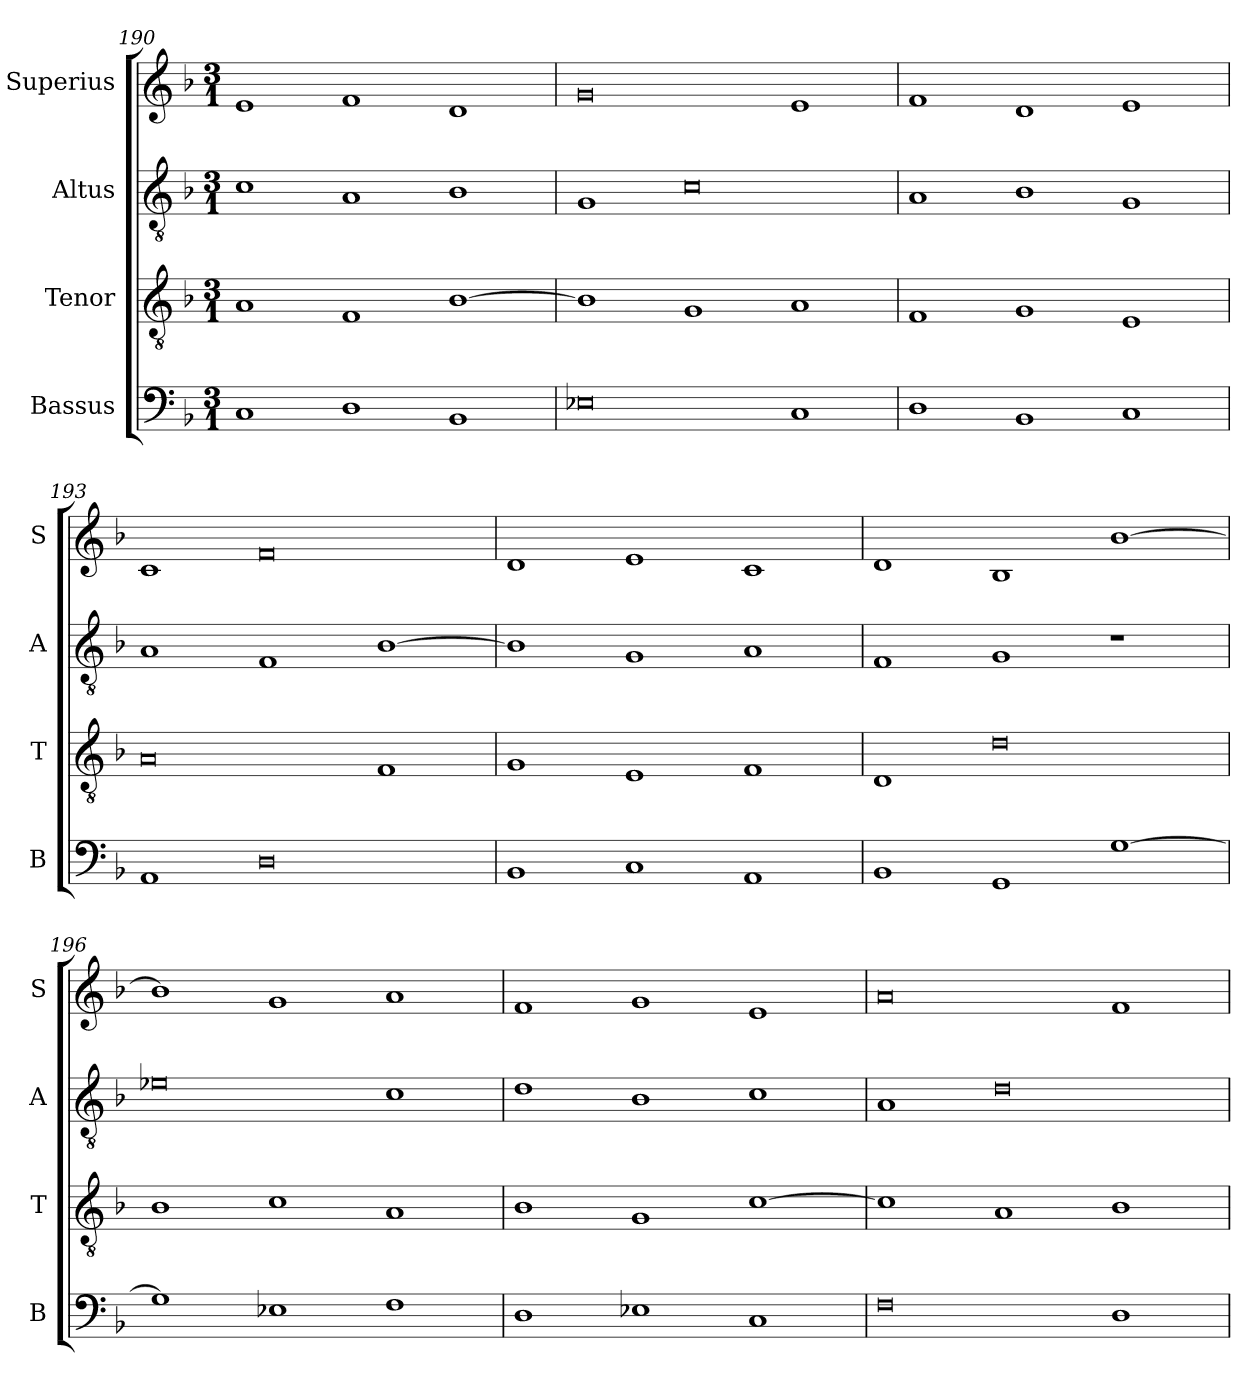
**kern	**kern	**kern	**kern
*part4	*part3	*part2	*part1
*staff4	*staff3	*staff2	*staff1
*I"Bassus	*I"Tenor	*I"Altus	*I"Superius
*I'B	*I'T	*I'A	*I'S
*clefF4	*clefGv2	*clefGv2	*clefG2
*k[b-]	*k[b-]	*k[b-]	*k[b-]
*M3/1	*M3/1	*M3/1	*M3/1
=190	=190	=190	=190
1C	1A	1c	1e
1D	1F	1A	1f
1BB-	[1B-	1B-	1d
=191	=191	=191	=191
0E-X	1B-]	1G	0g
.	1G	0c	.
1C	1A	.	1e
=192	=192	=192	=192
1D	1F	1A	1f
1BB-	1G	1B-	1d
1C	1E	1G	1e
=193	=193	=193	=193
1AA	0A	1A	1c
0D	.	1F	0f
.	1F	[1B-	.
=194	=194	=194	=194
1BB-	1G	1B-]	1d
1C	1E	1G	1e
1AA	1F	1A	1c
=195	=195	=195	=195
1BB-	1D	1F	1d
1GG	0d	1G	1B-
[1G	.	1r	[1b-
=196	=196	=196	=196
1G]	1B-	0e-X	1b-]
1E-X	1c	.	1g
1F	1A	1c	1a
=197	=197	=197	=197
1D	1B-	1d	1f
1E-X	1G	1B-	1g
1C	[1c	1c	1e
=198	=198	=198	=198
0F	1c]	1A	0a
.	1A	0d	.
1D	1B-	.	1f
=	=	=	=
*-	*-	*-	*-
